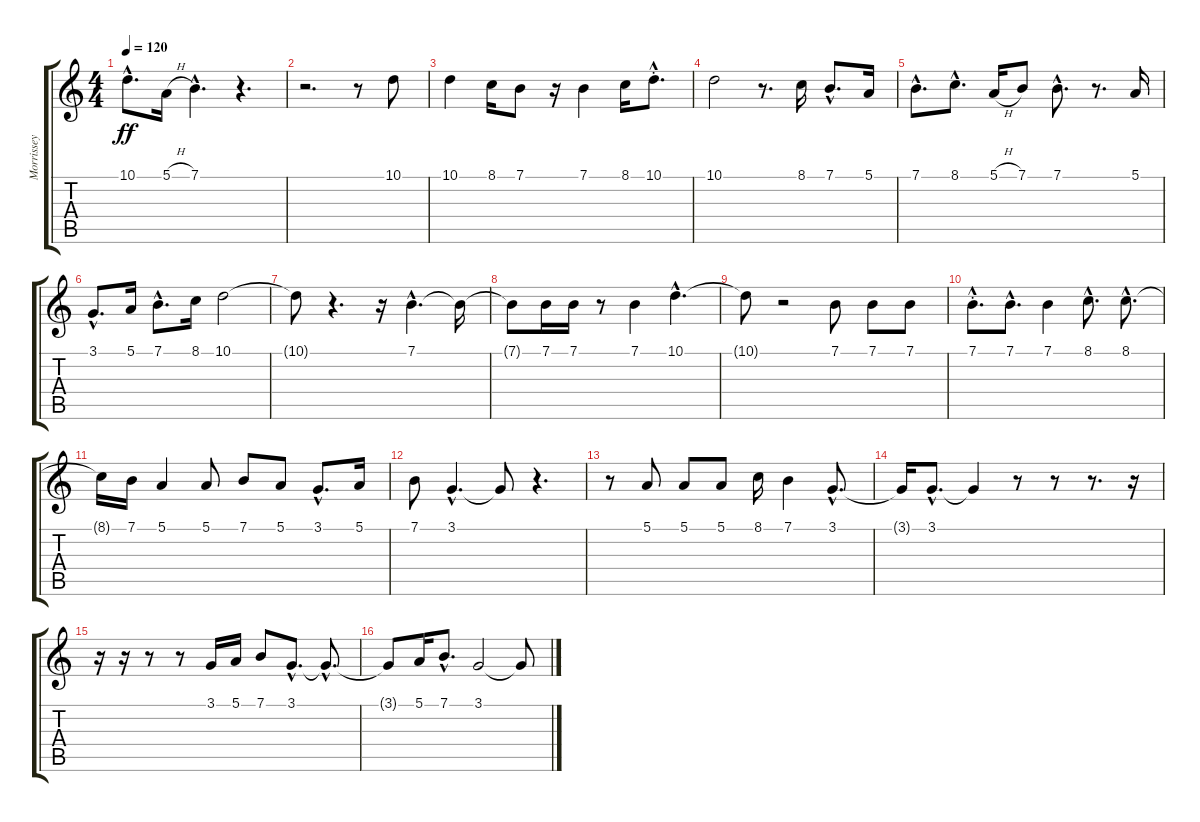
\track ("Morrissey" "Morrissey") {instrument voiceoohs}
\staff {score tabs}
\tuning (E4 B3 G3 D3 A2 E2) {hide}
\ts (4 4)
\tempo 120
\clef g2
\ks c
10.1{hac t}.8{d dy ff} 5.1{h}.16 7.1{hac}.4{d} r.4{d} |
r.2{d} r.8 10.1.8 |
10.1.4 8.1.16 7.1.8 r.16 7.1.4 8.1.16 10.1{hac st}.8{d} |
10.1.2 r.8{d} 8.1.16 7.1{hac}.8{d} 5.1.16 |
7.1{hac}.8{d} 8.1{hac}.8{d} 5.1{h}.16 7.1.8 7.1{hac}.8{d} r.8{d} 5.1.16 |
3.1{hac}.8{d} 5.1.16 7.1{hac}.8{d} 8.1.16 10.1.2 |
10.1{t}.8 r.4{d} r.16 7.1{hac}.4{d} 7.1{t}.16 |
7.1{t}.8 7.1.16 7.1.16 r.8 7.1.4 10.1{hac}.4{d} |
10.1{t}.8 r.2 7.1.8 7.1.8 7.1.8 |
7.1{hac st}.8{d} 7.1{hac}.8{d} 7.1.4 8.1{hac}.8{d} 8.1{hac}.8{d} |
8.1{t}.16 7.1.16 5.1.4 5.1.8 7.1.8 5.1.8 3.1{hac}.8{d} 5.1.16 |
7.1.8 3.1{hac}.4{d} 3.1{t}.8 r.4{d} |
r.8 5.1.8 5.1.8 5.1.8 8.1.16 7.1.4 3.1{hac}.8{d} |
3.1{t}.16 3.1{hac}.8{d} 3.1{t}.4 r.8 r.8 r.8{d} r.16 |
r.16 r.16 r.8 r.8 3.1.16 5.1.16 7.1.8 3.1{hac}.8{d} 3.1{hac t}.8{d} |
3.1{t}.8 5.1.16 7.1{hac}.8{d} 3.1.2 3.1{t}.8
